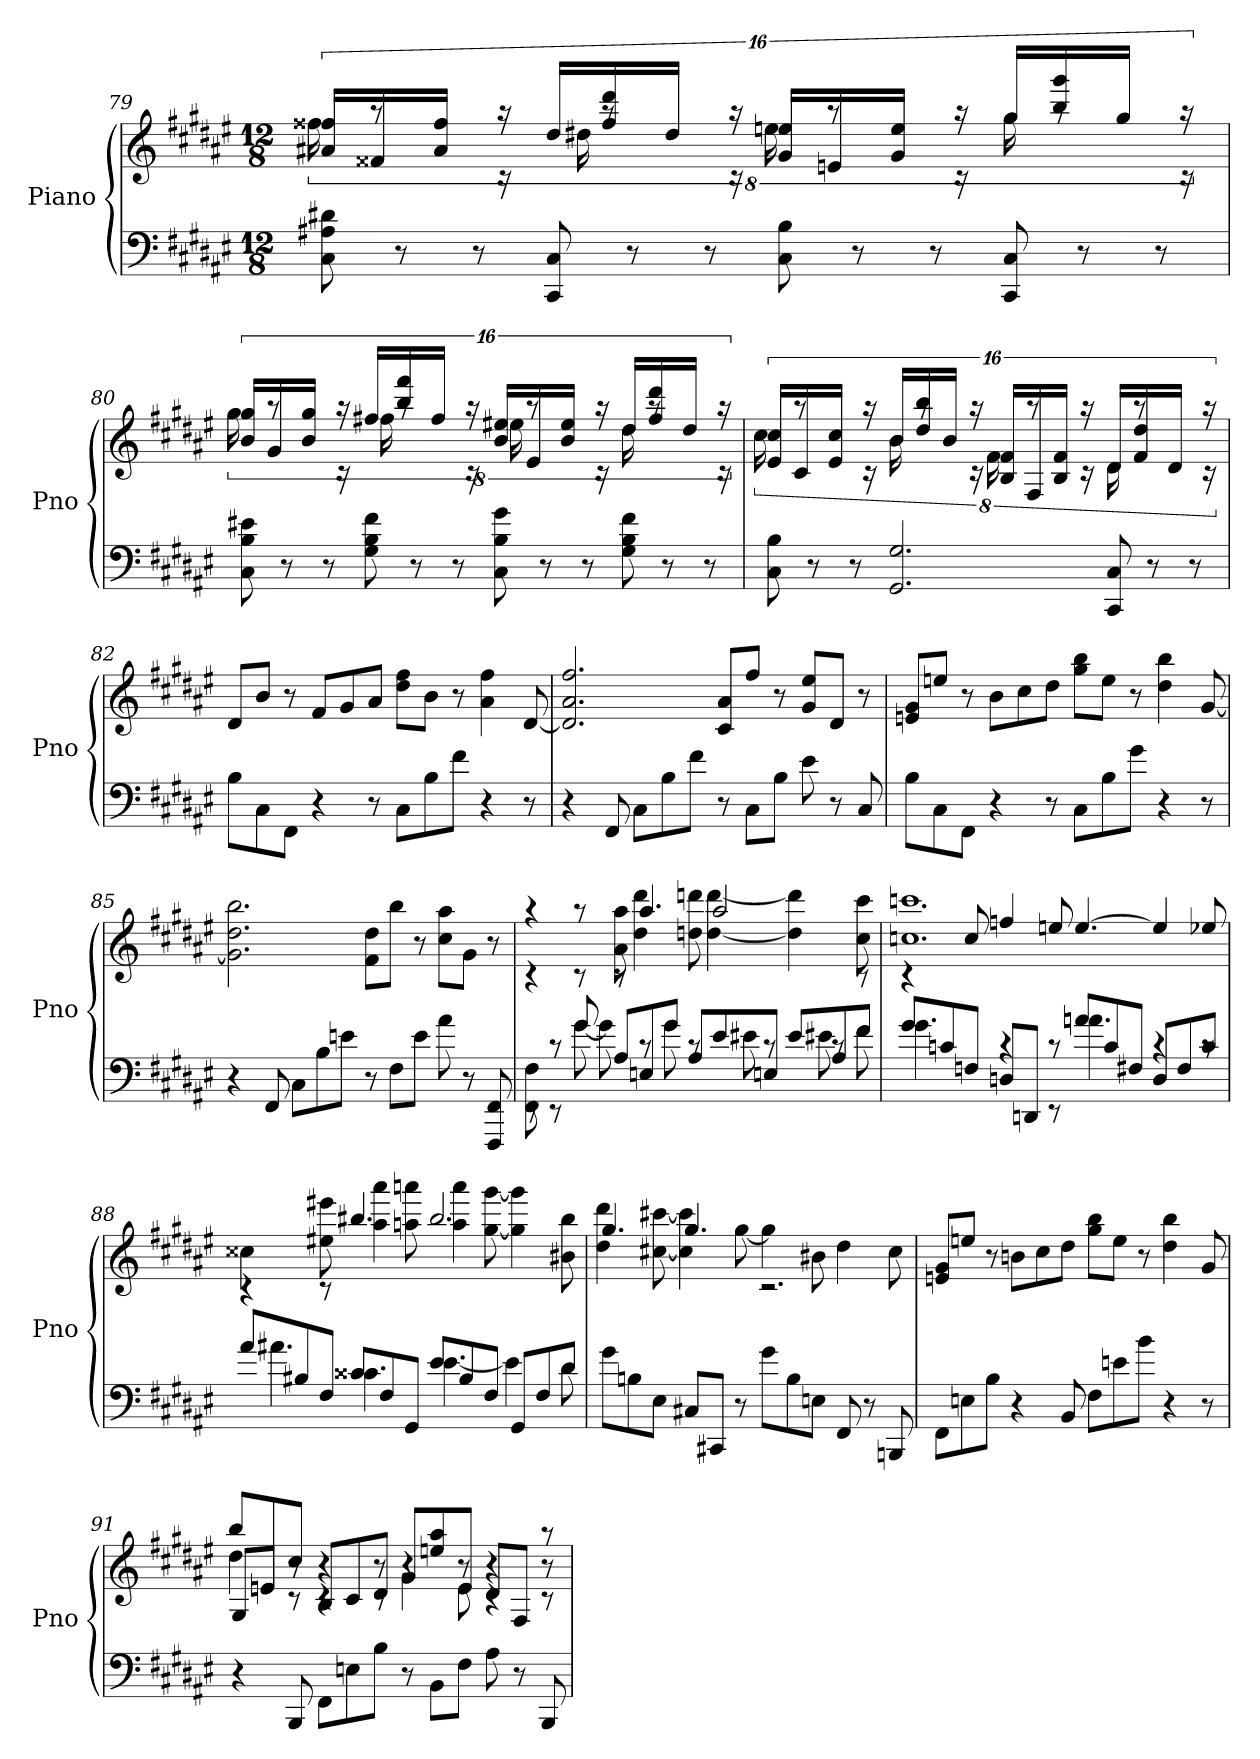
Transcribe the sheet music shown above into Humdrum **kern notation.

**kern	**kern
*part1	*part1
*staff2	*staff1
*I"Piano	*
*I'Pno	*
*clefF4	*clefG2
*k[f#c#g#d#a#e#]	*k[f#c#g#d#a#e#]
*M12/8	*M12/8
=79	=79
*	*^
8C# 8A#X 8d#X	32%3a#X 32%3ff##XLL	32%3ff##X
.	32%3f##X	16%3raa
8r	.	.
.	32%3a# 32%3ff##JJ	.
8r	.	.
.	32%3rc	32%3raa
8CC# 8C#	32%3dd#LL	32%3dd#X
.	32%3ff## 32%3ddd#	16%3raa
8r	.	.
.	32%3dd#JJ	.
8r	.	.
.	32%3rc	32%3raa
8C# 8B	32%3g# 32%3eenLL	32%3een
.	32%3en	16%3raa
8r	.	.
.	32%3g# 32%3eeJJ	.
8r	.	.
.	32%3rc	32%3raa
8CC# 8C#	32%3gg#LL	32%3gg#
.	32%3bb 32%3ggg#	16%3raa
8r	.	.
.	32%3gg#JJ	.
8r	.	.
.	32%3rc	32%3raa
=80	=80	=80
8C# 8B 8e#X	32%3b 32%3gg#LL	32%3gg#
.	32%3g#	16%3raa
8r	.	.
.	32%3b 32%3gg#JJ	.
8r	.	.
.	32%3rc	32%3raa
8G# 8B 8f#	32%3ff#XLL	32%3ff#
.	32%3bb 32%3fff#	16%3raa
8r	.	.
.	32%3ff#JJ	.
8r	.	.
.	32%3rc	32%3raa
8C# 8B 8g#	32%3b 32%3ee#XLL	32%3ee#
.	32%3e#	16%3raa
8r	.	.
.	32%3b 32%3ee#JJ	.
8r	.	.
.	32%3rc	32%3raa
8G# 8B 8f#	32%3dd#LL	32%3dd#
.	32%3ff# 32%3ddd#	16%3raa
8r	.	.
.	32%3dd#JJ	.
8r	.	.
.	32%3rc	32%3raa
=81	=81	=81
8C# 8B	32%3e# 32%3cc#LL	32%3cc#
.	32%3c#	16%3raa
8r	.	.
.	32%3e# 32%3cc#JJ	.
8r	.	.
.	32%3rc	32%3raa
2.GG# 2.G#	32%3bLL	32%3b
.	32%3dd# 32%3bb	16%3raa
.	32%3bJJ	.
.	32%3rc	32%3raa
.	32%3B 32%3f#LL	32%3f#
.	32%3F#	16%3raa
.	32%3B 32%3f#JJ	.
.	32%3rc	32%3raa
8CC# 8C#	32%3d#LL	32%3d#
.	32%3f# 32%3dd#	16%3raa
8r	.	.
.	32%3d#JJ	.
8r	.	.
.	32%3rc	32%3raa
*	*v	*v
=82	=82
8BL	8d#L
8C#	8bJ
8FF#J	8r
4r	8f#L
.	8g#
8r	8a#J
8C#L	8dd# 8ff#L
8B	8bJ
8f#J	8r
4r	4a# 4ff#
8r	[8d#
=83	=83
4r	2.d#] 2.a# 2.ff#
8FF#	.
8C#L	.
8B	.
8f#J	.
8r	8c# 8a#L
8C#L	8ff#J
8BJ	8r
8e#	8g# 8ee#L
8r	8d#J
8C#	8r
=84	=84
8BL	8en 8g#L
8C#	8eenJ
8FF#J	8r
4r	8bL
.	8cc#
8r	8dd#J
8C#L	8gg# 8bbL
8B	8eeJ
8g#J	8r
4r	4dd# 4bb
8r	[8g#
=85	=85
4r	2.g#] 2.dd# 2.bb
8FF#	.
8C#L	.
8B	.
8enJ	.
8r	8f# 8dd#L
8F#L	8bbJ
8eJ	8r
8a#	8cc# 8aa#L
8r	8g#J
8FFF# 8FF#	8r
=86	=86
*^	*^
8rEE	8FF# 8F#	4rc	4raa
8rEE	8rc	.	.
8g#	[8g#	8rc	8raa
8A#L	8g#]	8rc	8a# 8aa#
8En	8rc	4.aa#	4dd# 4ddd#
8g#J	8g#	.	.
8A#L	8rc	.	8ddn 8dddn
8e#	8e#X	2aa#	[4dd [4ddd
8EnJ	8rc	.	.
8e#L	8e#X	.	4dd] 4ddd]
8A#	8rc	.	.
8f#J	8f#	8rc	8cc# 8ccc#
=87	=87	=87	=87
8g#L	4.g#	4rc	1.ccn 1.cccn
8cn	.	.	.
8FnJ	.	8cc	.
8DnL	4rc	4ffn	.
8DDnJ	.	.	.
8rEE	8rc	8een	.
8anL	4.an	[4.ee	.
8c	.	.	.
8F#XJ	.	.	.
8DL	4rc	4ee]	.
8F#	.	.	.
8cJ	8rc	8ee-X	.
=88	=88	=88	=88
8a#L	4.a#X	4rc	4cc##X
8B#X	.	.	.
8F#J	.	8rc	8ee#X 8eee#X
8c##XL	4.c##X	4.bb#X	4aa# 4aaa#
8F#	.	.	.
8GG#J	.	.	8aan 8aaan
8e#L	[4.e#	2.bb#	4aa 4aaa
8B#	.	.	.
8F#J	.	.	[8gg# [8ggg#
8GG#L	4e#]	.	4gg#] 4ggg#]
8F#	.	.	.
8d#J	8d#	.	8b#X 8bb#
*v	*v	*	*
=89	=89	=89
8g#L	4.gg#	4dd# 4ddd#
8Bn	.	.
8E#J	.	[8cc#X [8ccc#X
8C#XL	4.gg#	4cc#] 4ccc#]
8CC#XJ	.	.
8r	.	[8gg#
8g#L	2.rc	4gg#]
8B	.	.
8EnJ	.	8b#X
8FF#	.	4dd#
8r	.	.
8BBBn	.	8cc#
*	*v	*v
=90	=90
8FF#L	8en 8g#L
8En	8eenJ
8BJ	8r
4r	8bnL
.	8cc#
8BB	8dd#J
8F#L	8gg# 8bbL
8en	8eeJ
8bJ	8r
4r	4dd# 4bb
8r	8g#
=91	=91
*	*^
*	*	*^
4r	8G#L	4dd#	8bbL
.	8enJ	.	8en
8BBB	8r	8rc	8cc#J
8FF#L	4r	4rc	8BL
8En	.	.	8c#
8BJ	8r	8rc	8d#J
8r	4r	4g#	8g#L
8BBL	.	.	8een 8aa#
8F#J	8r	8e	8eJ
8A#	4r	4rc	8d#L
8r	.	.	8F#J
8BBB	8r	8rc	8raa
*	*v	*v	*v
=	=
*-	*-
